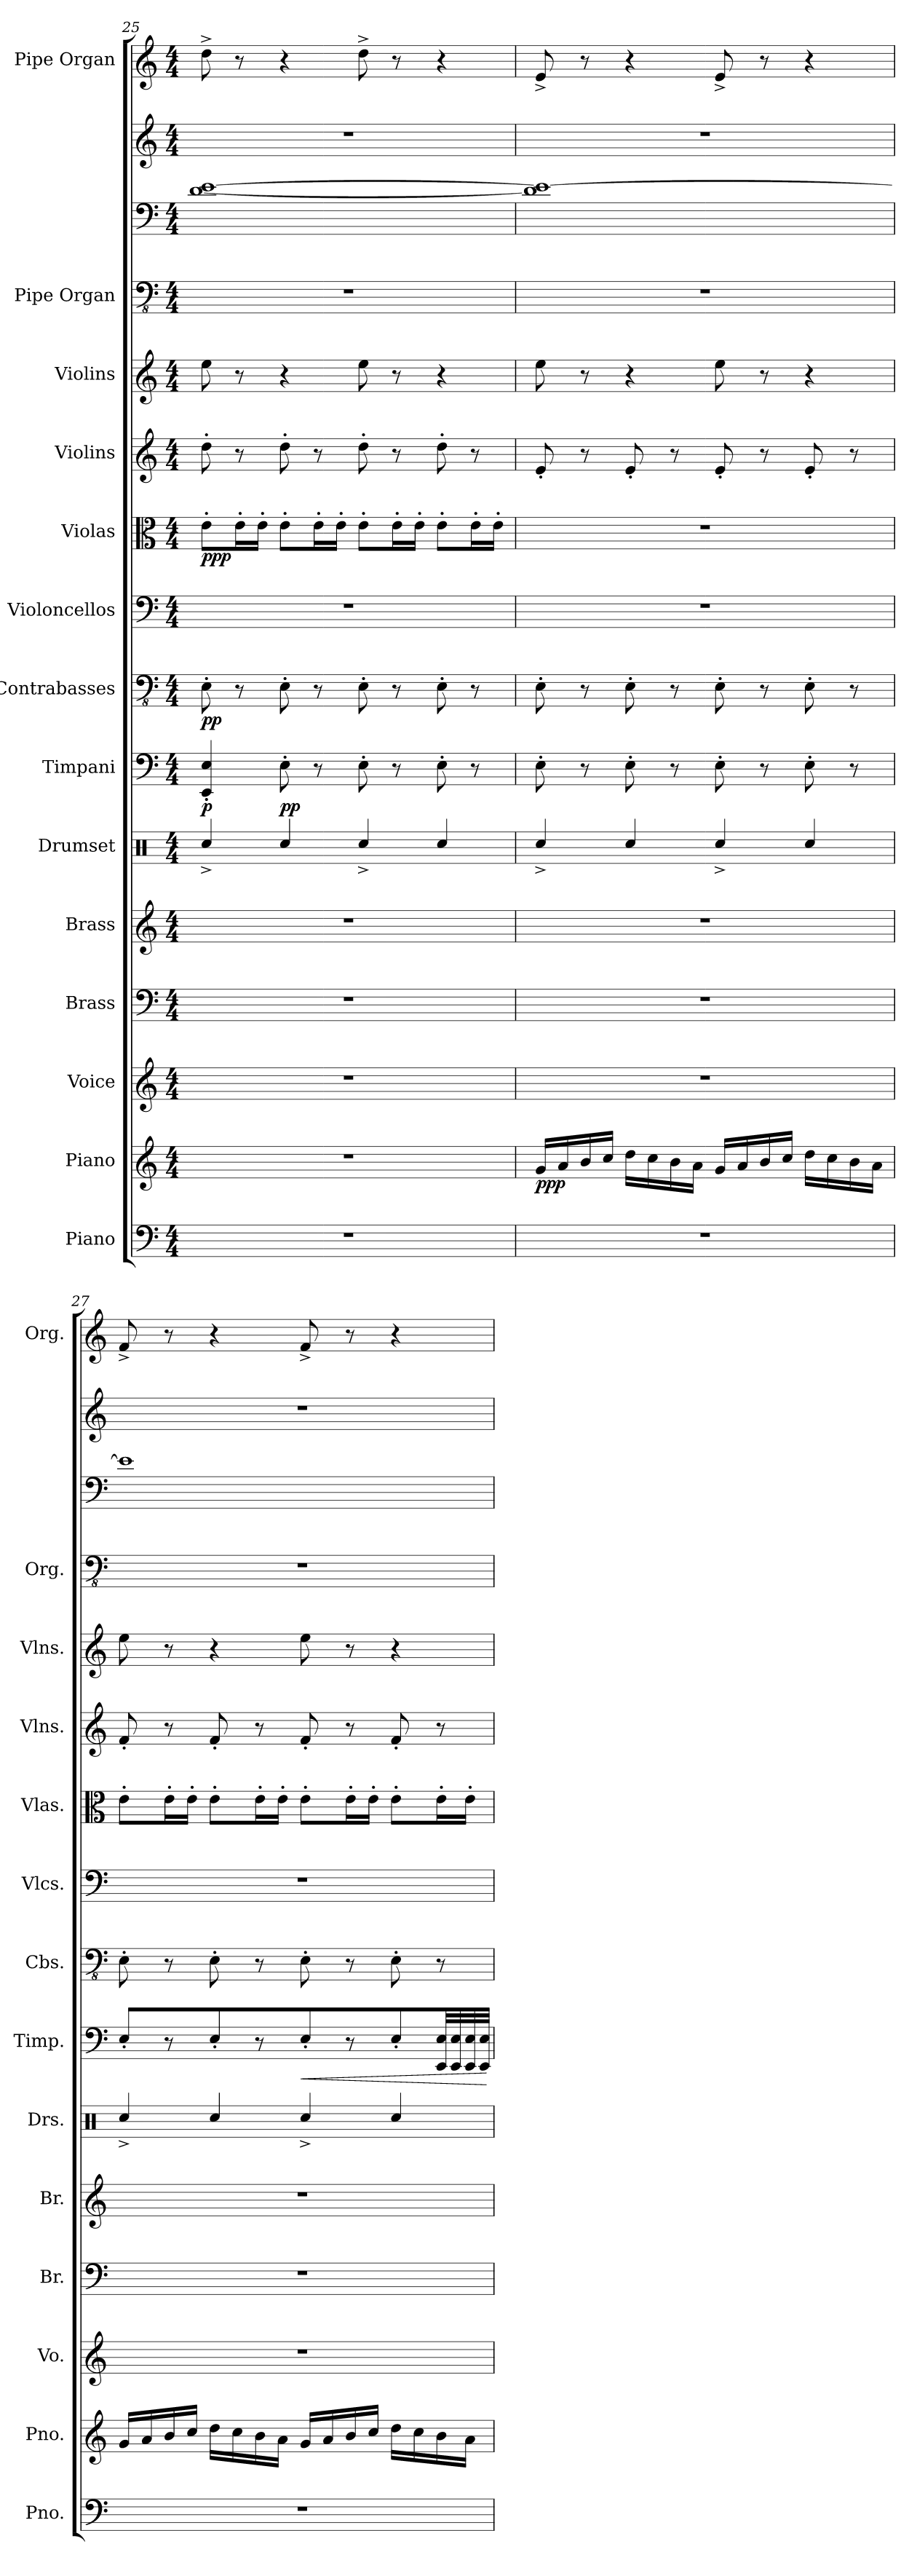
**kern	**kern	**dynam	**kern	**kern	**kern	**kern	**kern	**dynam	**kern	**dynam	**kern	**kern	**dynam	**kern	**kern	**kern	**kern	**kern	**kern
*part14	*part13	*part13	*part12	*part11	*part10	*part9	*part8	*part8	*part7	*part7	*part6	*part5	*part5	*part4	*part3	*part2	*part2	*part2	*part1
*staff16	*staff15	*staff15	*staff14	*staff13	*staff12	*staff11	*staff10	*staff10	*staff9	*staff9	*staff8	*staff7	*staff7	*staff6	*staff5	*staff4	*staff3	*staff2	*staff1
*I"Piano	*I"Piano	*	*I"Voice	*I"Brass	*I"Brass	*I"Drumset	*I"Timpani	*	*I"Contrabasses	*	*I"Violoncellos	*I"Violas	*	*I"Violins	*I"Violins	*I"Pipe Organ	*	*	*I"Pipe Organ
*I'Pno.	*I'Pno.	*	*I'Vo.	*I'Br.	*I'Br.	*I'Drs.	*I'Timp.	*	*I'Cbs.	*	*I'Vlcs.	*I'Vlas.	*	*I'Vlns.	*I'Vlns.	*I'Org.	*	*	*I'Org.
*clefF4	*clefG2	*	*clefG2	*clefF4	*clefG2	*clefX	*clefF4	*	*clefFv4	*	*clefF4	*clefC3	*	*clefG2	*clefG2	*clefFv4	*clefF4	*clefG2	*clefG2
*k[]	*k[]	*	*k[]	*k[]	*k[]	*k[]	*k[]	*	*k[]	*	*k[]	*k[]	*	*k[]	*k[]	*k[]	*k[]	*k[]	*k[]
*M4/4	*M4/4	*	*M4/4	*M4/4	*M4/4	*M4/4	*M4/4	*	*M4/4	*	*M4/4	*M4/4	*	*M4/4	*M4/4	*M4/4	*M4/4	*M4/4	*M4/4
=25	=25	=25	=25	=25	=25	=25	=25	=25	=25	=25	=25	=25	=25	=25	=25	=25	=25	=25	=25
!	!	!	!	!	!	!	!	!LO:DY:b	!	!LO:DY:b	!	!	!LO:DY:b	!	!	!	!	!	!
1r	1r	.	1r	1r	1r	4Rcc^/	4EE/' 4E/'	p	8EE'\	pp	1r	8e'\L	ppp	8dd'\	8ee\	1r	[1d [1e	1r	8dd^\
.	.	.	.	.	.	.	.	.	8r	.	.	16e'\L	.	8r	8r	.	.	.	8r
.	.	.	.	.	.	.	.	.	.	.	.	16e'\JJ	.	.	.	.	.	.	.
!	!	!	!	!	!	!	!	!LO:DY:b	!	!	!	!	!	!	!	!	!	!	!
.	.	.	.	.	.	4Rcc/	8E'\	pp	8EE'\	.	.	8e'\L	.	8dd'\	4r	.	.	.	4r
.	.	.	.	.	.	.	8r	.	8r	.	.	16e'\L	.	8r	.	.	.	.	.
.	.	.	.	.	.	.	.	.	.	.	.	16e'\JJ	.	.	.	.	.	.	.
.	.	.	.	.	.	4Rcc^/	8E'\	.	8EE'\	.	.	8e'\L	.	8dd'\	8ee\	.	.	.	8dd^\
.	.	.	.	.	.	.	8r	.	8r	.	.	16e'\L	.	8r	8r	.	.	.	8r
.	.	.	.	.	.	.	.	.	.	.	.	16e'\JJ	.	.	.	.	.	.	.
.	.	.	.	.	.	4Rcc/	8E'\	.	8EE'\	.	.	8e'\L	.	8dd'\	4r	.	.	.	4r
.	.	.	.	.	.	.	8r	.	8r	.	.	16e'\L	.	8r	.	.	.	.	.
.	.	.	.	.	.	.	.	.	.	.	.	16e'\JJ	.	.	.	.	.	.	.
=26	=26	=26	=26	=26	=26	=26	=26	=26	=26	=26	=26	=26	=26	=26	=26	=26	=26	=26	=26
!	!	!LO:DY:b	!	!	!	!	!	!	!	!	!	!	!	!	!	!	!	!	!
1r	16g/LL	ppp	1r	1r	1r	4Rcc^/	8E'\	.	8EE'\	.	1r	1r	.	8e'/	8ee\	1r	1d] 1e_	1r	8e^/
.	16a/	.	.	.	.	.	.	.	.	.	.	.	.	.	.	.	.	.	.
.	16b/	.	.	.	.	.	8r	.	8r	.	.	.	.	8r	8r	.	.	.	8r
.	16cc/JJ	.	.	.	.	.	.	.	.	.	.	.	.	.	.	.	.	.	.
.	16dd\LL	.	.	.	.	4Rcc/	8E'\	.	8EE'\	.	.	.	.	8e'/	4r	.	.	.	4r
.	16cc\	.	.	.	.	.	.	.	.	.	.	.	.	.	.	.	.	.	.
.	16b\	.	.	.	.	.	8r	.	8r	.	.	.	.	8r	.	.	.	.	.
.	16a\JJ	.	.	.	.	.	.	.	.	.	.	.	.	.	.	.	.	.	.
.	16g/LL	.	.	.	.	4Rcc^/	8E'\	.	8EE'\	.	.	.	.	8e'/	8ee\	.	.	.	8e^/
.	16a/	.	.	.	.	.	.	.	.	.	.	.	.	.	.	.	.	.	.
.	16b/	.	.	.	.	.	8r	.	8r	.	.	.	.	8r	8r	.	.	.	8r
.	16cc/JJ	.	.	.	.	.	.	.	.	.	.	.	.	.	.	.	.	.	.
.	16dd\LL	.	.	.	.	4Rcc/	8E'\	.	8EE'\	.	.	.	.	8e'/	4r	.	.	.	4r
.	16cc\	.	.	.	.	.	.	.	.	.	.	.	.	.	.	.	.	.	.
.	16b\	.	.	.	.	.	8r	.	8r	.	.	.	.	8r	.	.	.	.	.
.	16a\JJ	.	.	.	.	.	.	.	.	.	.	.	.	.	.	.	.	.	.
!!LO:PB:g=z
=27	=27	=27	=27	=27	=27	=27	=27	=27	=27	=27	=27	=27	=27	=27	=27	=27	=27	=27	=27
1r	16g/LL	.	1r	1r	1r	4Rcc^/	8E'\	.	8EE'\	.	1r	8e'\L	.	8f'/	8ee\	1r	1e]	1r	8f^/
.	16a/	.	.	.	.	.	.	.	.	.	.	.	.	.	.	.	.	.	.
.	16b/	.	.	.	.	.	8r	.	8r	.	.	16e'\L	.	8r	8r	.	.	.	8r
.	16cc/JJ	.	.	.	.	.	.	.	.	.	.	16e'\JJ	.	.	.	.	.	.	.
.	16dd\LL	.	.	.	.	4Rcc/	8E'\	.	8EE'\	.	.	8e'\L	.	8f'/	4r	.	.	.	4r
.	16cc\	.	.	.	.	.	.	.	.	.	.	.	.	.	.	.	.	.	.
.	16b\	.	.	.	.	.	8r	.	8r	.	.	16e'\L	.	8r	.	.	.	.	.
.	16a\JJ	.	.	.	.	.	.	.	.	.	.	16e'\JJ	.	.	.	.	.	.	.
!	!	!	!	!	!	!	!	!LO:HP:b	!	!	!	!	!	!	!	!	!	!	!
.	16g/LL	.	.	.	.	4Rcc^/	8E'\	<	8EE'\	.	.	8e'\L	.	8f'/	8ee\	.	.	.	8f^/
.	16a/	.	.	.	.	.	.	.	.	.	.	.	.	.	.	.	.	.	.
.	16b/	.	.	.	.	.	8r	.	8r	.	.	16e'\L	.	8r	8r	.	.	.	8r
.	16cc/JJ	.	.	.	.	.	.	.	.	.	.	16e'\JJ	.	.	.	.	.	.	.
.	16dd\LL	.	.	.	.	4Rcc/	8E'/L	.	8EE'\	.	.	8e'\L	.	8f'/	4r	.	.	.	4r
.	16cc\	.	.	.	.	.	.	.	.	.	.	.	.	.	.	.	.	.	.
*	*	*	*	*	*	*	*tremolo	*	*	*	*	*	*	*	*	*	*	*	*
.	16b\	.	.	.	.	.	32EE/ 32E/	.	8r	.	.	16e'\L	.	8r	.	.	.	.	.
.	.	.	.	.	.	.	32EE/ 32E/	.	.	.	.	.	.	.	.	.	.	.	.
.	16a\JJ	.	.	.	.	.	32EE/ 32E/	.	.	.	.	16e'\JJ	.	.	.	.	.	.	.
.	.	.	.	.	.	.	32EE/ 32E/JJJ	.	.	.	.	.	.	.	.	.	.	.	.
*	*	*	*	*	*	*	*Xtremolo	*	*	*	*	*	*	*	*	*	*	*	*
.	.	.	.	.	.	.	.	[	.	.	.	.	.	.	.	.	.	.	.
=	=	=	=	=	=	=	=	=	=	=	=	=	=	=	=	=	=	=	=
*-	*-	*-	*-	*-	*-	*-	*-	*-	*-	*-	*-	*-	*-	*-	*-	*-	*-	*-	*-
